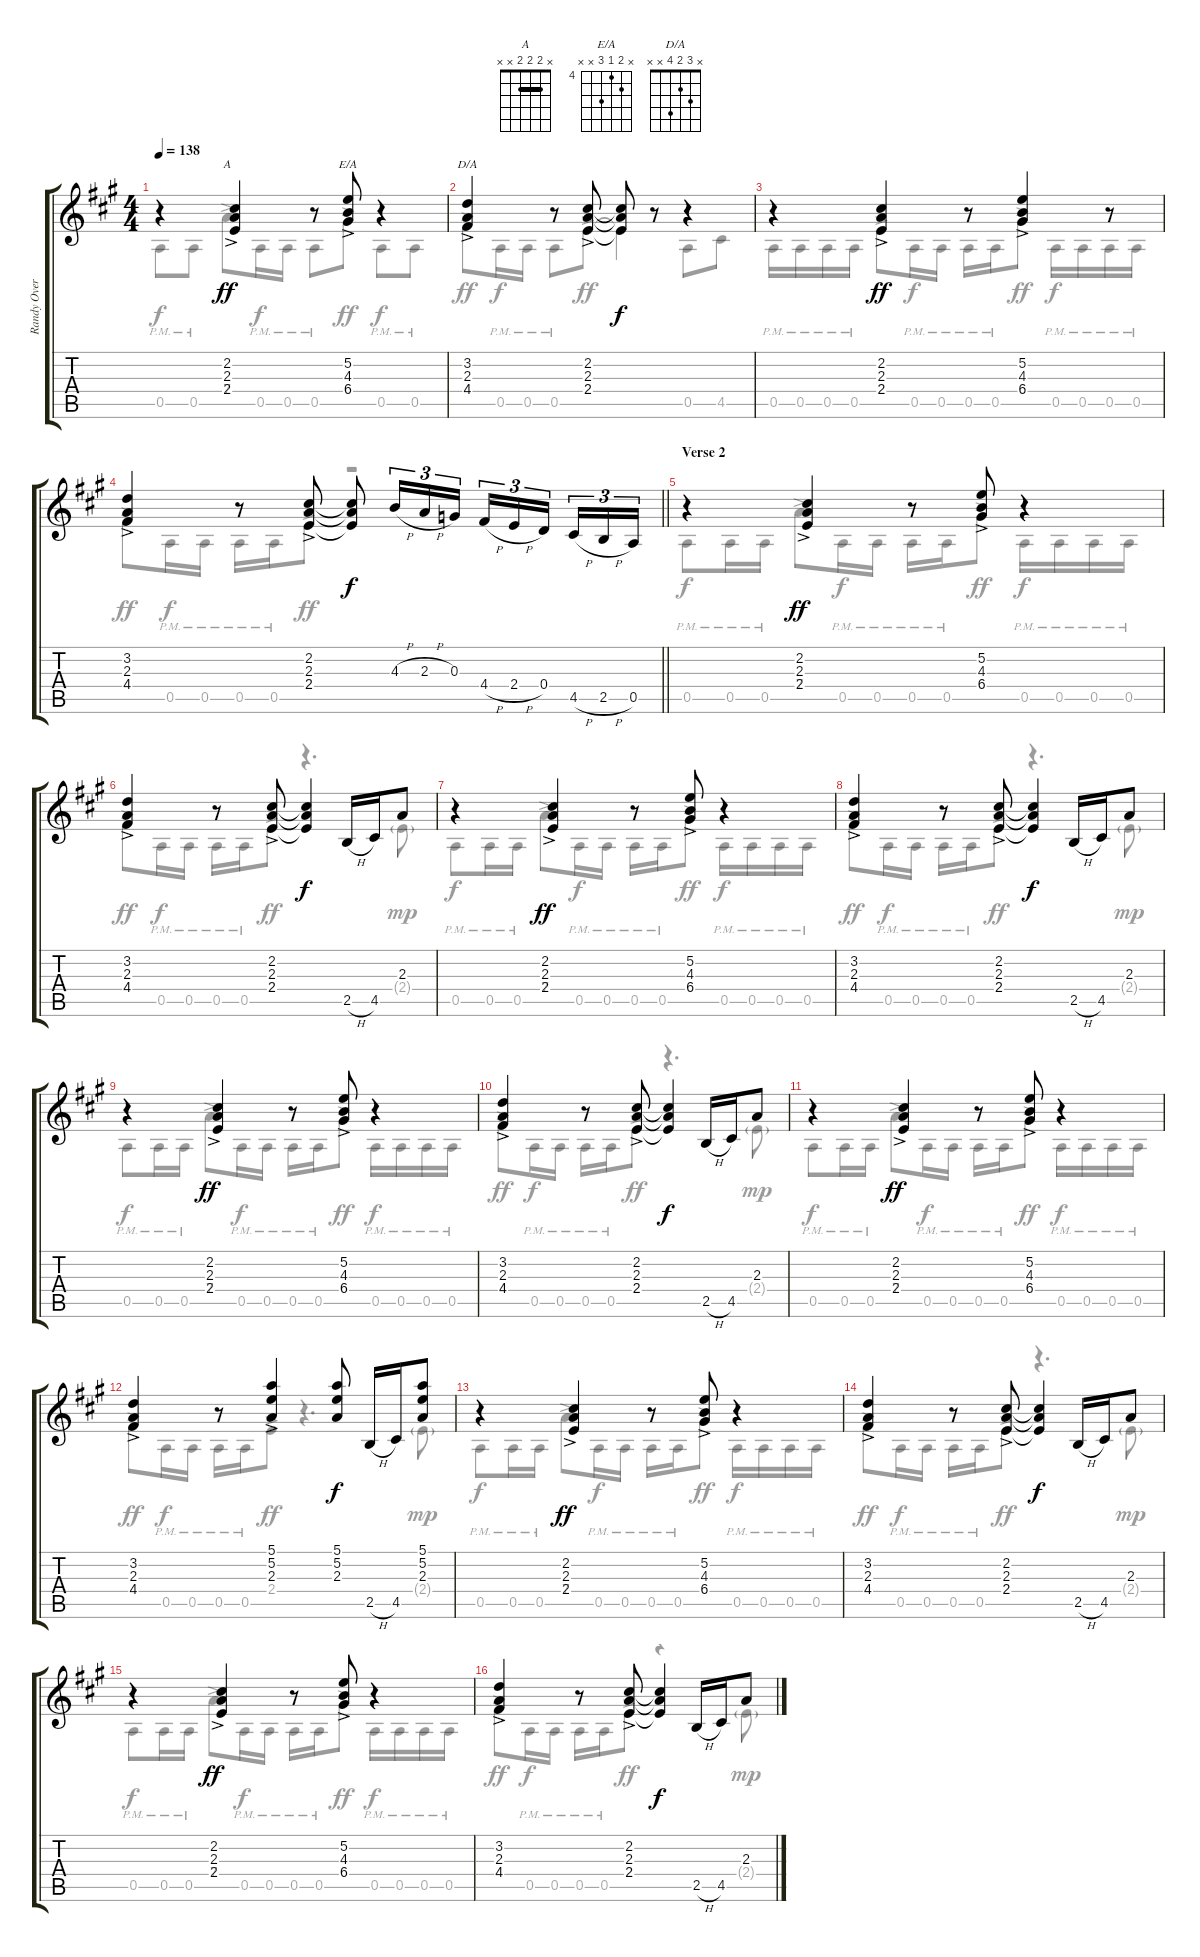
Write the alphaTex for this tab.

\track ("Randy Overdub" "Randy Over") {instrument distortionguitar}
\staff {score tabs}
\tuning (E4 B3 G3 D3 A2 E2) {hide}
\chord ("A" x 2 2 2 x x) {barre 2}
\chord ("E/A" x 5 4 6 x x) {firstfret 4}
\chord ("D/A" x 3 2 4 x x)
\voice
\ts (4 4)
\tempo 138
\clef g2
\ks a
r.4{dy f beam Up} (2.2{ac} 2.3{ac} 2.4{ac}).4{ch "A" dy ff beam Up} r.8{beam Up} (5.2{ac} 4.3{ac} 6.4{ac}).8{ch "E/A" beam Up} r.4 |
(3.2{ac} 2.3{ac} 4.4{ac}).4{ch "D/A"} r.8 (2.2{ac} 2.3{ac} 2.4{ac}).8 (2.2{t} 2.3{t} 2.4{t}).8{dy f} r.8 r.4 |
r.4{beam Up} (2.2{ac} 2.3{ac} 2.4{ac}).4{dy ff beam Up} r.8{beam Up} (5.2{ac} 4.3{ac} 6.4{ac}).4{beam Up} r.8 |
\barLineRight lightlight
(3.2{ac} 2.3{ac} 4.4{ac}).4 r.8 (2.2{ac} 2.3{ac} 2.4{ac}).8 (2.2{t} 2.3{t} 2.4{t}).8{dy f} 4.3{h}.16{tu (3 2)} 2.3{h}.16{tu (3 2)} 0.3.16{tu (3 2)} 4.4{h}.16{tu (3 2)} 2.4{h}.16{tu (3 2)} 0.4.16{tu (3 2) beam splitsecondary} 4.5{h}.16{tu (3 2)} 2.5{h}.16{tu (3 2)} 0.5.16{tu (3 2)} |
\section ("" "Verse 2")
r.4{beam Up} (2.2{ac} 2.3{ac} 2.4{ac}).4{dy ff beam Up} r.8{beam Up} (5.2{ac} 4.3{ac} 6.4{ac}).8{beam Up} r.4 |
(3.2{ac} 2.3{ac} 4.4{ac}).4 r.8 (2.2{ac} 2.3{ac} 2.4{ac}).8 (2.2{t} 2.3{t} 2.4{t}).4{dy f} 2.5{h}.16 4.5.16 2.3.8 |
r.4{beam Up} (2.2{ac} 2.3{ac} 2.4{ac}).4{dy ff beam Up} r.8{beam Up} (5.2{ac} 4.3{ac} 6.4{ac}).8{beam Up} r.4 |
(3.2{ac} 2.3{ac} 4.4{ac}).4 r.8 (2.2{ac} 2.3{ac} 2.4{ac}).8 (2.2{t} 2.3{t} 2.4{t}).4{dy f} 2.5{h}.16 4.5.16 2.3.8 |
r.4{beam Up} (2.2{ac} 2.3{ac} 2.4{ac}).4{dy ff beam Up} r.8{beam Up} (5.2{ac} 4.3{ac} 6.4{ac}).8{beam Up} r.4 |
(3.2{ac} 2.3{ac} 4.4{ac}).4 r.8 (2.2{ac} 2.3{ac} 2.4{ac}).8 (2.2{t} 2.3{t} 2.4{t}).4{dy f} 2.5{h}.16 4.5.16 2.3.8 |
r.4{beam Up} (2.2{ac} 2.3{ac} 2.4{ac}).4{dy ff beam Up} r.8{beam Up} (5.2{ac} 4.3{ac} 6.4{ac}).8{beam Up} r.4 |
(3.2{ac} 2.3{ac} 4.4{ac}).4 r.8 (5.1 5.2{ac} 2.3{ac}).4 (5.1 5.2 2.3).8{dy f} 2.5{h}.16 4.5.16 (5.1 5.2 2.3).8 |
r.4{beam Up} (2.2{ac} 2.3{ac} 2.4{ac}).4{dy ff beam Up} r.8{beam Up} (5.2{ac} 4.3{ac} 6.4{ac}).8{beam Up} r.4 |
(3.2{ac} 2.3{ac} 4.4{ac}).4 r.8 (2.2{ac} 2.3{ac} 2.4{ac}).8 (2.2{t} 2.3{t} 2.4{t}).4{dy f} 2.5{h}.16 4.5.16 2.3.8 |
r.4{beam Up} (2.2{ac} 2.3{ac} 2.4{ac}).4{dy ff beam Up} r.8{beam Up} (5.2{ac} 4.3{ac} 6.4{ac}).8{beam Up} r.4 |
(3.2{ac} 2.3{ac} 4.4{ac}).4 r.8 (2.2{ac} 2.3{ac} 2.4{ac}).8 (2.2{t} 2.3{t} 2.4{t}).4{dy f} 2.5{h}.16 4.5.16 2.3.8
\voice
\clef g2
\ottava regular
\simile none
\ks a
0.5{pm}.8{dy f} 0.5{pm}.8 7.4{ac}.8{dy ff} 0.5{pm}.16{dy f} 0.5{pm}.16 0.5{pm}.8 6.4{ac}.8{dy ff} 0.5{pm}.8{dy f} 0.5{pm}.8 |
4.4{ac}.8{dy ff} 0.5{pm}.16{dy f} 0.5{pm}.16 0.5{pm}.8 2.4{ac}.8{dy ff} 2.4{t}.4{dy f} 0.5.8 4.5.8 |
0.5{pm}.16 0.5{pm}.16 0.5{pm}.16 0.5{pm}.16 2.4{ac}.8{dy ff} 0.5{pm}.16{dy f} 0.5{pm}.16 0.5{pm}.16 0.5{pm}.16 6.4{ac}.8{dy ff} 0.5{pm}.16{dy f} 0.5{pm}.16 0.5{pm}.16 0.5{pm}.16 |
\barLineRight lightlight
4.4{ac}.8{dy ff} 0.5{pm}.16{dy f} 0.5{pm}.16 0.5{pm}.16 0.5{pm}.16 2.4{ac}.8{dy ff} r.2 |
0.5{pm}.8{dy f} 0.5{pm}.16 0.5{pm}.16 7.4{ac}.8{dy ff} 0.5{pm}.16{dy f} 0.5{pm}.16 0.5{pm}.16 0.5{pm}.16 6.4{ac}.8{dy ff} 0.5{pm}.16{dy f} 0.5{pm}.16 0.5{pm}.16 0.5{pm}.16 |
4.4{ac}.8{dy ff} 0.5{pm}.16{dy f} 0.5{pm}.16 0.5{pm}.16 0.5{pm}.16 2.4{ac}.8{dy ff} r.4{d} 2.4{g}.8{dy mp} |
0.5{pm}.8{dy f} 0.5{pm}.16 0.5{pm}.16 7.4{ac}.8{dy ff} 0.5{pm}.16{dy f} 0.5{pm}.16 0.5{pm}.16 0.5{pm}.16 6.4{ac}.8{dy ff} 0.5{pm}.16{dy f} 0.5{pm}.16 0.5{pm}.16 0.5{pm}.16 |
4.4{ac}.8{dy ff} 0.5{pm}.16{dy f} 0.5{pm}.16 0.5{pm}.16 0.5{pm}.16 2.4{ac}.8{dy ff} r.4{d} 2.4{g}.8{dy mp} |
0.5{pm}.8{dy f} 0.5{pm}.16 0.5{pm}.16 7.4{ac}.8{dy ff} 0.5{pm}.16{dy f} 0.5{pm}.16 0.5{pm}.16 0.5{pm}.16 6.4{ac}.8{dy ff} 0.5{pm}.16{dy f} 0.5{pm}.16 0.5{pm}.16 0.5{pm}.16 |
4.4{ac}.8{dy ff} 0.5{pm}.16{dy f} 0.5{pm}.16 0.5{pm}.16 0.5{pm}.16 2.4{ac}.8{dy ff} r.4{d} 2.4{g}.8{dy mp} |
0.5{pm}.8{dy f} 0.5{pm}.16 0.5{pm}.16 7.4{ac}.8{dy ff} 0.5{pm}.16{dy f} 0.5{pm}.16 0.5{pm}.16 0.5{pm}.16 6.4{ac}.8{dy ff} 0.5{pm}.16{dy f} 0.5{pm}.16 0.5{pm}.16 0.5{pm}.16 |
4.4{ac}.8{dy ff} 0.5{pm}.16{dy f} 0.5{pm}.16 0.5{pm}.16 0.5{pm}.16 2.4{ac}.8{dy ff} r.4{d} 2.4{g}.8{dy mp} |
0.5{pm}.8{dy f} 0.5{pm}.16 0.5{pm}.16 7.4{ac}.8{dy ff} 0.5{pm}.16{dy f} 0.5{pm}.16 0.5{pm}.16 0.5{pm}.16 6.4{ac}.8{dy ff} 0.5{pm}.16{dy f} 0.5{pm}.16 0.5{pm}.16 0.5{pm}.16 |
4.4{ac}.8{dy ff} 0.5{pm}.16{dy f} 0.5{pm}.16 0.5{pm}.16 0.5{pm}.16 2.4{ac}.8{dy ff} r.4{d} 2.4{g}.8{dy mp} |
0.5{pm}.8{dy f} 0.5{pm}.16 0.5{pm}.16 7.4{ac}.8{dy ff} 0.5{pm}.16{dy f} 0.5{pm}.16 0.5{pm}.16 0.5{pm}.16 6.4{ac}.8{dy ff} 0.5{pm}.16{dy f} 0.5{pm}.16 0.5{pm}.16 0.5{pm}.16 |
4.4{ac}.8{dy ff} 0.5{pm}.16{dy f} 0.5{pm}.16 0.5{pm}.16 0.5{pm}.16 2.4{ac}.8{dy ff} r.4{d} 2.4{g}.8{dy mp}
